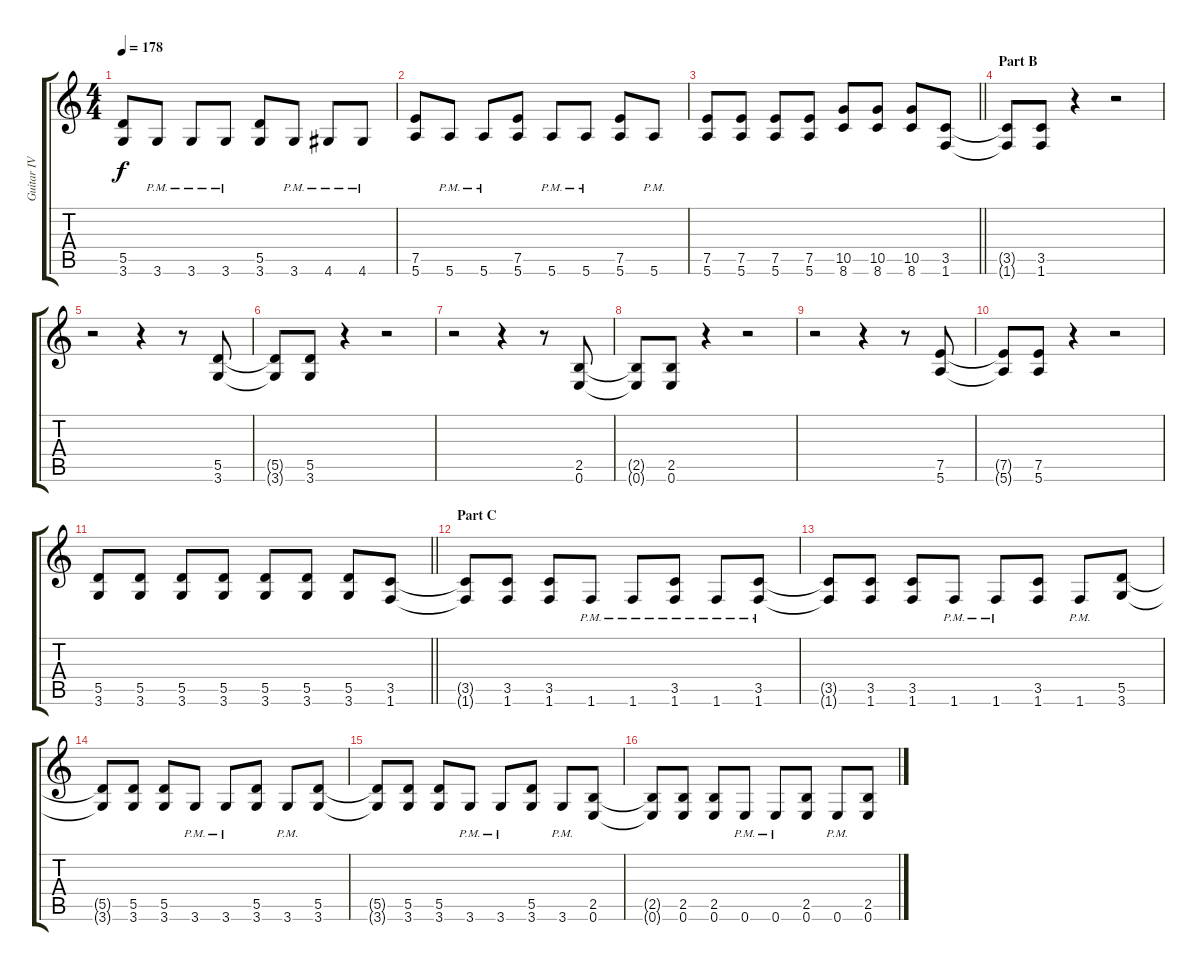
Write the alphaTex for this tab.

\track ("Guitar IV (Kazuma)" "Guitar IV ") {instrument distortionguitar}
\staff {score tabs}
\tuning (E4 B3 G3 D3 A2 E2) {hide}
\ts (4 4)
\tempo 178
\clef g2
\ks c
(5.5 3.6).8{dy f} 3.6{pm}.8 3.6{pm}.8 3.6{pm}.8 (5.5 3.6).8 3.6{pm}.8 4.6{pm}.8 4.6{pm}.8 |
(7.5 5.6).8 5.6{pm}.8 5.6{pm}.8 (7.5 5.6).8 5.6{pm}.8 5.6{pm}.8 (7.5 5.6).8 5.6{pm}.8 |
\barLineRight lightlight
(7.5 5.6).8 (7.5 5.6).8 (7.5 5.6).8 (7.5 5.6).8 (10.5 8.6).8 (10.5 8.6).8 (10.5 8.6).8 (3.5 1.6).8 |
\section ("" "Part B")
(3.5{t} 1.6{t}).8 (3.5 1.6).8 r.4 r.2 |
r.2 r.4 r.8 (5.5 3.6).8 |
(5.5{t} 3.6{t}).8 (5.5 3.6).8 r.4 r.2 |
r.2 r.4 r.8 (2.5 0.6).8 |
(2.5{t} 0.6{t}).8 (2.5 0.6).8 r.4 r.2 |
r.2 r.4 r.8 (7.5 5.6).8 |
(7.5{t} 5.6{t}).8 (7.5 5.6).8 r.4 r.2 |
\barLineRight lightlight
(5.5 3.6).8 (5.5 3.6).8 (5.5 3.6).8 (5.5 3.6).8 (5.5 3.6).8 (5.5 3.6).8 (5.5 3.6).8 (3.5 1.6).8 |
\section ("" "Part C")
(3.5{t} 1.6{t}).8 (3.5 1.6).8 (3.5 1.6).8 1.6{pm}.8 1.6{pm}.8 (3.5 1.6{pm}).8 1.6{pm}.8 (3.5 1.6{pm}).8 |
(3.5{t} 1.6{t}).8 (3.5 1.6).8 (3.5 1.6).8 1.6{pm}.8 1.6{pm}.8 (3.5 1.6).8 1.6{pm}.8 (5.5 3.6).8 |
(5.5{t} 3.6{t}).8 (5.5 3.6).8 (5.5 3.6).8 3.6{pm}.8 3.6{pm}.8 (5.5 3.6).8 3.6{pm}.8 (5.5 3.6).8 |
(5.5{t} 3.6{t}).8 (5.5 3.6).8 (5.5 3.6).8 3.6{pm}.8 3.6{pm}.8 (5.5 3.6).8 3.6{pm}.8 (2.5 0.6).8 |
(2.5{t} 0.6{t}).8 (2.5 0.6).8 (2.5 0.6).8 0.6{pm}.8 0.6{pm}.8 (2.5 0.6).8 0.6{pm}.8 (2.5 0.6).8
